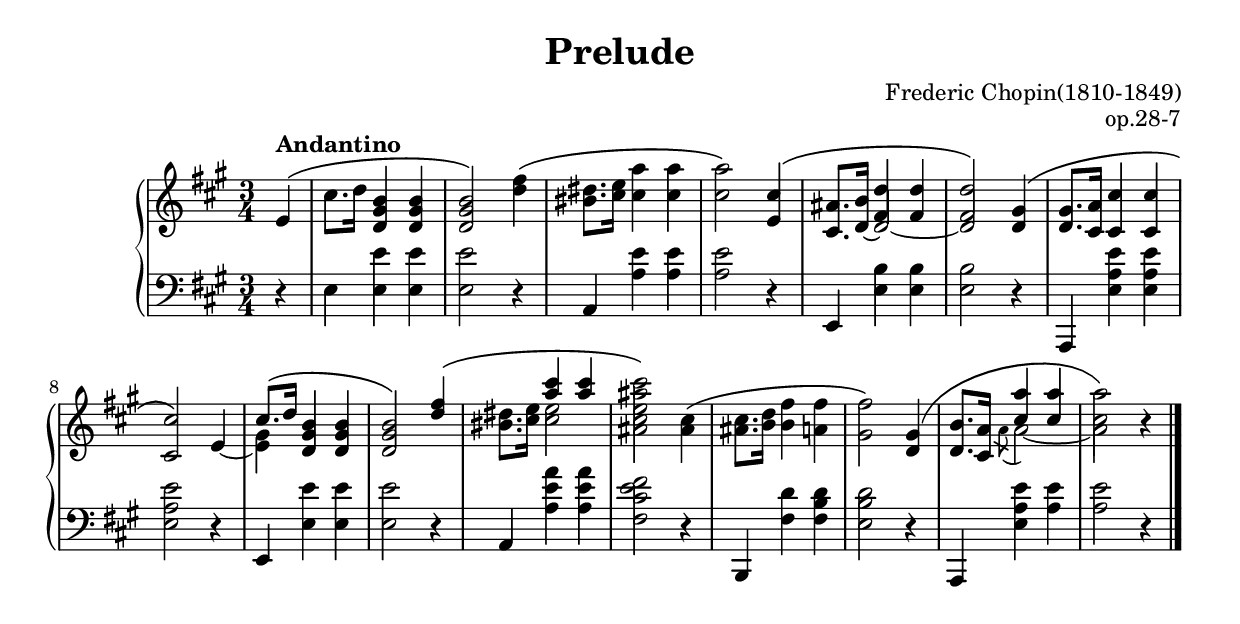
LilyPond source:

%{
 Prelude op.28-7 by Frederic Chopin
 $Id$
%}

\include "deutsch.ly"

\header {
  title = "Prelude"
  composer = "Frederic Chopin(1810-1849)"
  opus = "op.28-7"
}

upper = \relative e' {
  \time 3/4
  \key a \major
  \partial 4
  e4^\markup { \bold "Andantino" } \( | cis'8. d16 <d, gis h>4 <d gis h> |
  <d gis h>2\) <d' fis>4\( | <his dis>8. <cis e>16 <cis a'>4 <cis a'> |
  <cis a'>2\)
  \barNumberCheck #4
  <<
    { <e, cis'>4 \( | s4 <fis d'> <fis d'> | <fis d'>2 \) } \\
    { s4 | \stemUp<cis ais'>8. <d h'>16~ d2~ | d } 
  >>
  \barNumberCheck #6
  \phrasingSlurUp<d gis>4\( | <d gis>8. <cis a'>16 <cis cis'>4 <cis cis'> |
  <cis cis'>2\)
  \barNumberCheck #8
  <<
    {
      s4\( | \stemUp cis'8. d16 \stemNeutral<d, gis h>4 <d gis h> |
      <d gis h>2 \) \stemUp<d' fis>4\( | s4 \stemUp<a' cis>  <a cis>  |
      \stemDown<ais, cis e ais cis>2 \) 
    } \\
    {
      \stemUp e4~ | \stemDown<e gis> \stemNeutral s2 |
      s2. | <his' dis>8. <cis e>16 <cis e>2 | s2
    }
  >>
  \barNumberCheck #12
  <ais cis>4\( | <ais cis>8. <h d>16 <h fis'>4 <a fis'> | <gis fis'>2 \)
  <<
    {
      <d gis>4\( | <d h'>8. <cis a'>16 <cis' a'>4 <cis a'> |
      \stemDown<cis a'>2 \)
    } \\
    { s4 | s4 \acciaccatura a8 a2~ | a }
  >>
  r4 \bar "|." |
}

lower = \relative e' {
  \clef bass
  \key a \major
  r4 e, <e e'> <e e'> | <e e'>2 r4 | a, <a' e'> <a e'> | <a e'>2 r4
  \barNumberCheck #5
  e, <e' h'> <e h'> | <e h'>2 r4 | a,, <e'' a e'> <e a e'> |
  <e a e'>2 r4 | e, <e' e'> <e e'> |
  \barNumberCheck #10
  <e e'>2 r4 | a, <a' e' a> <a e' a> | <fis cis' e fis>2 r4 |
  h,, <fis'' d'> <fis h d> | <e h' d>2 r4 |
  \barNumberCheck #15
  a,, <e'' a e'> <a e'> | <a e'>2 r4 \bar "|." |
}

\score {
  \new PianoStaff <<
    \new Staff = "upper" \upper
    \new Staff = "lower" \lower
  >>
  \midi {}
  \layout {}
}

